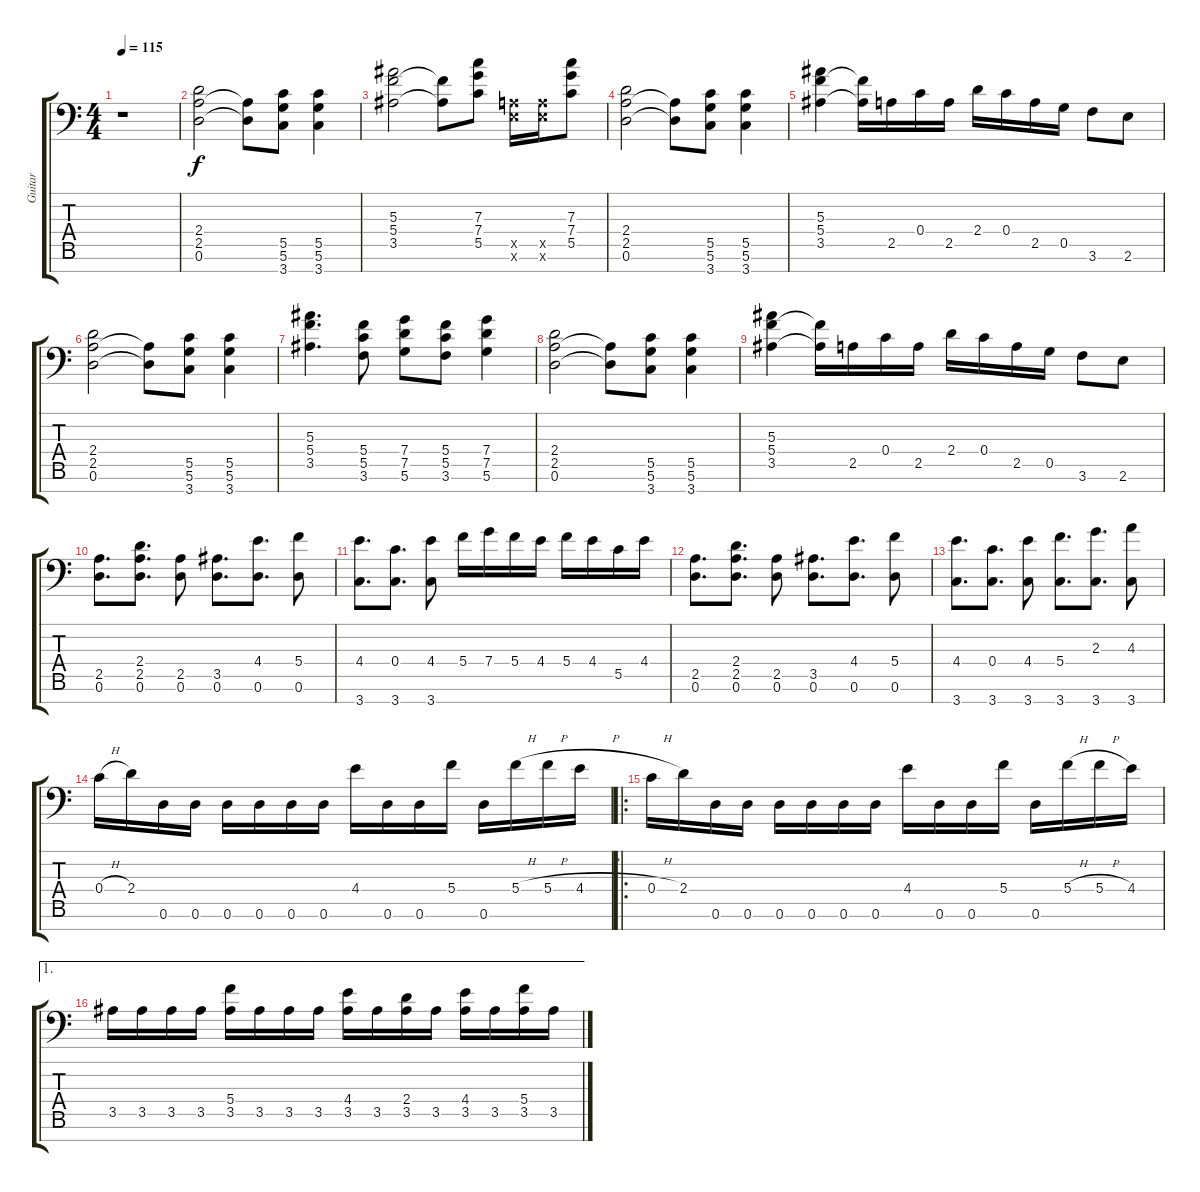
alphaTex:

\track ("Guitar" "Guitar") {instrument distortionguitar}
\staff {score tabs}
\tuning (D4 A3 F3 C3 G2 D2 A1) {hide}
\ts (4 4)
\tempo 115
\clef f4
\ks c
r.1{dy f} |
(2.4 2.5 0.6).2 (2.5{t} 0.6{t}).8 (5.5 5.6 3.7).8 (5.5 5.6 3.7).4 |
(5.3 5.4 3.5).2 (5.4{t} 3.5{t}).8 (7.3 7.4 5.5).8 (2.5{x} 2.6{x}).16 (2.5{x} 2.6{x}).16 (7.3 7.4 5.5).8 |
(2.4 2.5 0.6).2 (2.5{t} 0.6{t}).8 (5.5 5.6 3.7).8 (5.5 5.6 3.7).4 |
(5.3 5.4 3.5).4 (5.4{t} 3.5{t}).16 2.5.16 0.4.16 2.5.16 2.4.16 0.4.16 2.5.16 0.5.16 3.6.8 2.6.8 |
(2.4 2.5 0.6).2 (2.5{t} 0.6{t}).8 (5.5 5.6 3.7).8 (5.5 5.6 3.7).4 |
(5.3 5.4 3.5).4{d} (5.4 5.5 3.6).8 (7.4 7.5 5.6).8 (5.4 5.5 3.6).8 (7.4 7.5 5.6).4 |
(2.4 2.5 0.6).2 (2.5{t} 0.6{t}).8 (5.5 5.6 3.7).8 (5.5 5.6 3.7).4 |
(5.3 5.4 3.5).4 (5.4{t} 3.5{t}).16 2.5.16 0.4.16 2.5.16 2.4.16 0.4.16 2.5.16 0.5.16 3.6.8 2.6.8 |
(2.5 0.6).8{d} (2.4 2.5 0.6).8{d} (2.5 0.6).8 (3.5 0.6).8{d} (4.4 0.6).8{d} (5.4 0.6).8 |
(4.4 3.7).8{d} (0.4 3.7).8{d} (4.4 3.7).8 5.4.16 7.4.16 5.4.16 4.4.16 5.4.16 4.4.16 5.5.16 4.4.16 |
(2.5 0.6).8{d} (2.4 2.5 0.6).8{d} (2.5 0.6).8 (3.5 0.6).8{d} (4.4 0.6).8{d} (5.4 0.6).8 |
(4.4 3.7).8{d} (0.4 3.7).8{d} (4.4 3.7).8 (5.4 3.7).8{d} (2.3 3.7).8{d} (4.3 3.7).8 |
0.4{h}.16 2.4.16 0.6.16 0.6.16 0.6.16 0.6.16 0.6.16 0.6.16 4.4.16 0.6.16 0.6.16 5.4.16 0.6.16 5.4{h}.16 5.4{h}.16 4.4{h}.16 |
\ro
0.4{h}.16 2.4.16 0.6.16 0.6.16 0.6.16 0.6.16 0.6.16 0.6.16 4.4.16 0.6.16 0.6.16 5.4.16 0.6.16 5.4{h}.16 5.4{h}.16 4.4.16 |
\ae 1
3.5.16 3.5.16 3.5.16 3.5.16 (5.4 3.5).16 3.5.16 3.5.16 3.5.16 (4.4 3.5).16 3.5.16 (2.4 3.5).16 3.5.16 (4.4 3.5).16 3.5.16 (5.4 3.5).16 3.5.16
